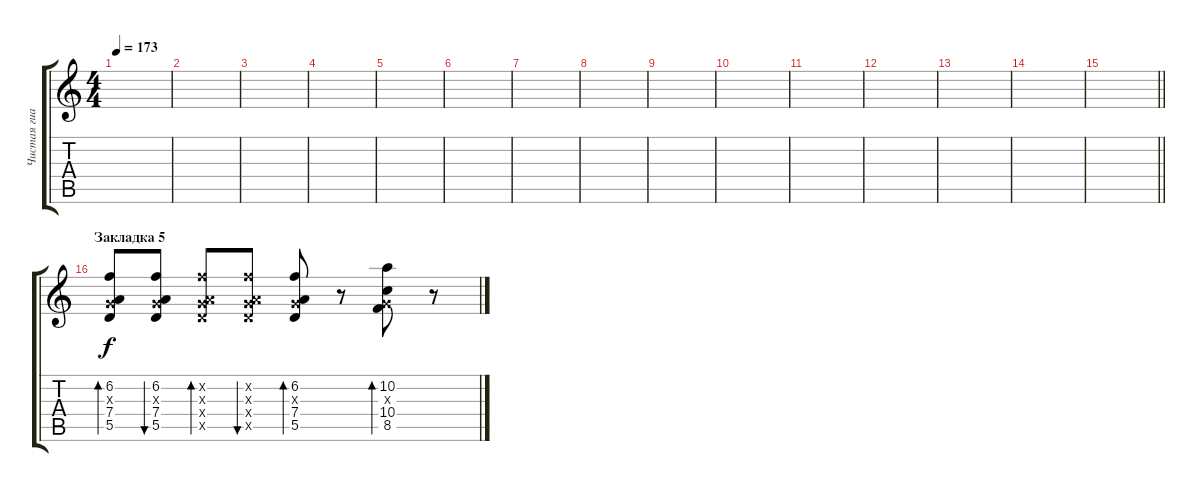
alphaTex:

\track ("Чистая гиатара" "Чистая гиа") {instrument electricguitarclean}
\staff {score tabs}
\tuning (E4 B3 G3 D3 A2 D2) {hide}
\ts (4 4)
\tempo 173
\clef g2
\ks aminor
|
|
|
|
|
|
|
\ks c
|
\ks aminor
|
|
|
|
|
|
\barLineRight lightlight
|
\section ("" "Закладка 5")
\ks c
(6.2 0.3{x} 7.4 5.5).8{bd 30} (6.2 0.3{x} 7.4 5.5).8{bu 30} (6.2{x} 0.3{x} 7.4{x} 5.5{x}).8{bd 30} (6.2{x} 0.3{x} 7.4{x} 5.5{x}).8{bu 30} (6.2 0.3{x} 7.4 5.5).8{bd 30} r.8 (10.2 0.3{x} 10.4 8.5).8{bd 30} r.8
